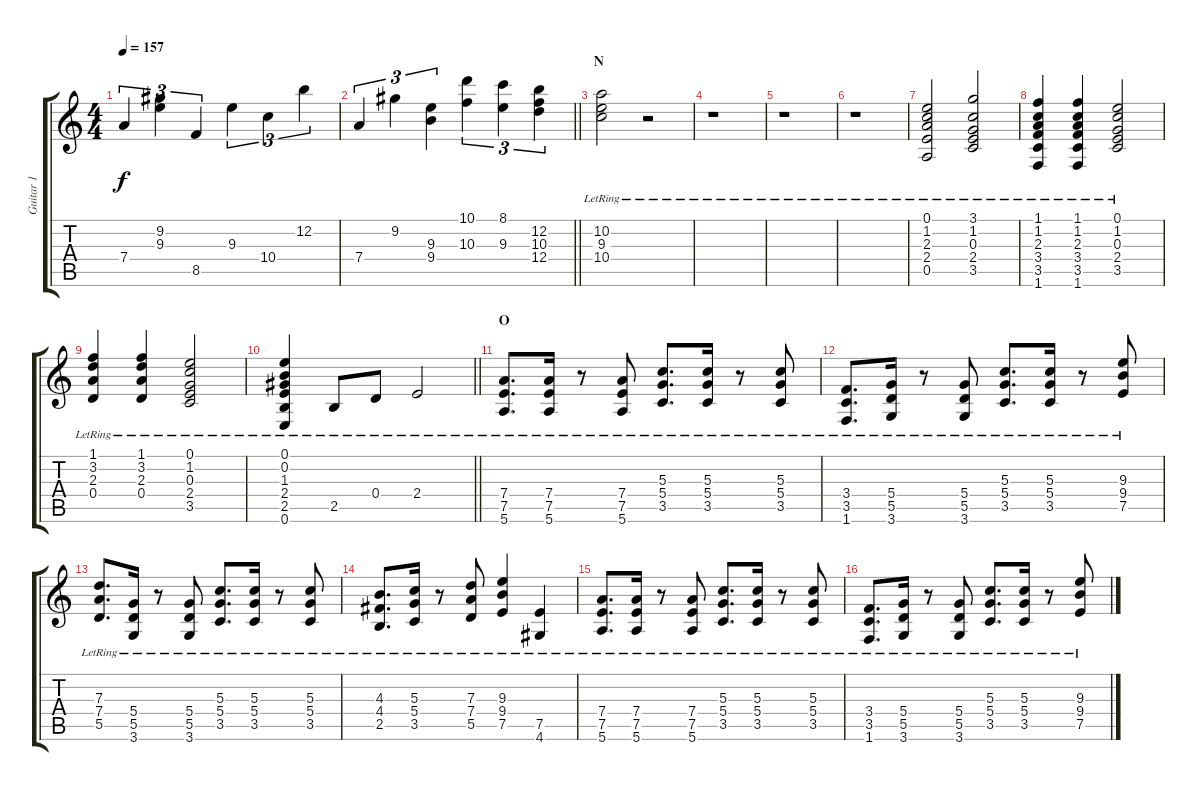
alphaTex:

\track ("Guitar 1" "Guitar 1") {instrument overdrivenguitar}
\staff {score tabs}
\tuning (E4 B3 G3 D3 A2 E2) {hide}
\ts (4 4)
\tempo 157
\clef g2
\ks c
7.4.4{tu (3 2) dy f} (9.2 9.3).4{tu (3 2)} 8.5.4{tu (3 2)} 9.3.4{tu (3 2)} 10.4.4{tu (3 2)} 12.2.4{tu (3 2)} |
\barLineRight lightlight
7.4.4{tu (3 2)} 9.2.4{tu (3 2)} (9.3 9.4).4{tu (3 2)} (10.1 10.3).4{tu (3 2)} (8.1 9.3).4{tu (3 2)} (12.2 10.3 12.4).4{tu (3 2)} |
\section ("" "N")
(10.2{lr} 9.3{lr} 10.4{lr}).2 r.2 |
r.1 |
r.1 |
r.1 |
(0.1{lr} 1.2{lr} 2.3{lr} 2.4{lr} 0.5{lr}).2 (3.1{lr} 1.2{lr} 0.3{lr} 2.4{lr} 3.5{lr}).2 |
(1.1{lr} 1.2{lr} 2.3{lr} 3.4{lr} 3.5{lr} 1.6{lr}).4 (1.1{lr} 1.2{lr} 2.3{lr} 3.4{lr} 3.5{lr} 1.6{lr}).4 (0.1{lr} 1.2{lr} 0.3{lr} 2.4{lr} 3.5{lr}).2 |
(1.1{lr} 3.2{lr} 2.3{lr} 0.4{lr}).4 (1.1{lr} 3.2{lr} 2.3{lr} 0.4{lr}).4 (0.1{lr} 1.2{lr} 0.3{lr} 2.4{lr} 3.5{lr}).2 |
\barLineRight lightlight
(0.1{lr} 0.2{lr} 1.3{lr} 2.4{lr} 2.5{lr} 0.6{lr}).4 2.5{lr}.8 0.4{lr}.8 2.4{lr}.2 |
\section ("" "O")
(7.4{lr} 7.5{lr} 5.6{lr}).8{d} (7.4{lr} 7.5{lr} 5.6{lr}).16 r.8 (7.4{lr} 7.5{lr} 5.6{lr}).8 (5.3{lr} 5.4{lr} 3.5{lr}).8{d} (5.3{lr} 5.4{lr} 3.5{lr}).16 r.8 (5.3{lr} 5.4{lr} 3.5{lr}).8 |
(3.4{lr} 3.5{lr} 1.6{lr}).8{d} (5.4{lr} 5.5{lr} 3.6{lr}).16 r.8 (5.4{lr} 5.5{lr} 3.6{lr}).8 (5.3{lr} 5.4{lr} 3.5{lr}).8{d} (5.3{lr} 5.4{lr} 3.5{lr}).16 r.8 (9.3{lr} 9.4{lr} 7.5{lr}).8 |
(7.3{lr} 7.4{lr} 5.5{lr}).8{d} (5.4{lr} 5.5{lr} 3.6{lr}).16 r.8 (5.4{lr} 5.5{lr} 3.6{lr}).8 (5.3{lr} 5.4{lr} 3.5{lr}).8{d} (5.3{lr} 5.4{lr} 3.5{lr}).16 r.8 (5.3{lr} 5.4{lr} 3.5{lr}).8 |
(4.3{lr} 4.4{lr} 2.5{lr}).8{d} (5.3{lr} 5.4{lr} 3.5{lr}).16 r.8 (7.3{lr} 7.4{lr} 5.5{lr}).8 (9.3{lr} 9.4{lr} 7.5{lr}).4 (7.5{lr} 4.6{lr}).4 |
(7.4{lr} 7.5{lr} 5.6{lr}).8{d} (7.4{lr} 7.5{lr} 5.6{lr}).16 r.8 (7.4{lr} 7.5{lr} 5.6{lr}).8 (5.3{lr} 5.4{lr} 3.5{lr}).8{d} (5.3{lr} 5.4{lr} 3.5{lr}).16 r.8 (5.3{lr} 5.4{lr} 3.5{lr}).8 |
(3.4{lr} 3.5{lr} 1.6{lr}).8{d} (5.4{lr} 5.5{lr} 3.6{lr}).16 r.8 (5.4{lr} 5.5{lr} 3.6{lr}).8 (5.3{lr} 5.4{lr} 3.5{lr}).8{d} (5.3{lr} 5.4{lr} 3.5{lr}).16 r.8 (9.3{lr} 9.4{lr} 7.5{lr}).8
